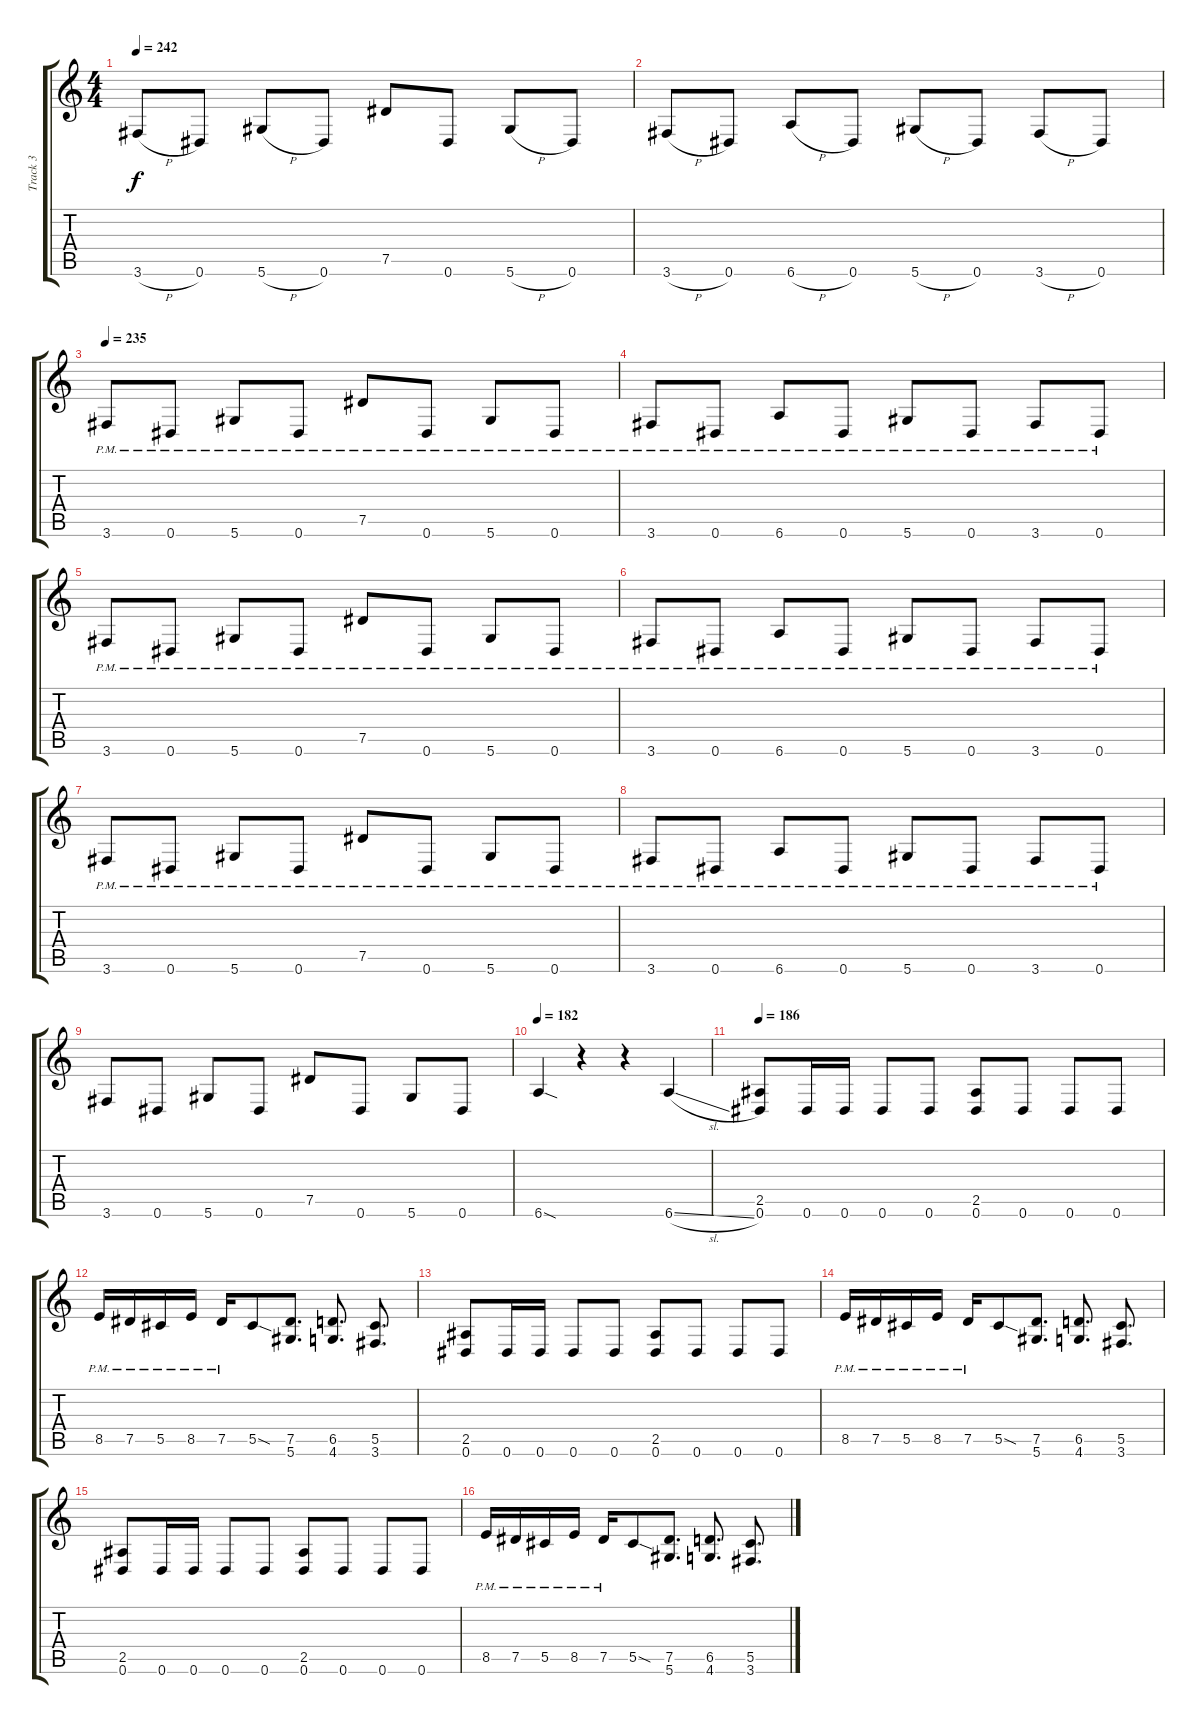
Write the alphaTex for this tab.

\track ("Track 3" "Track 3") {instrument distortionguitar}
\staff {score tabs}
\tuning (Eb4 Bb3 Gb3 Db3 Ab2 Eb2) {hide}
\ts (4 4)
\tempo 242
\clef g2
\ks c
3.6{h}.8{dy f} 0.6.8 5.6{h}.8 0.6.8 7.5.8 0.6.8 5.6{h}.8 0.6.8 |
3.6{h}.8 0.6.8 6.6{h}.8 0.6.8 5.6{h}.8 0.6.8 3.6{h}.8 0.6.8 |
\tempo 235
3.6{pm}.8 0.6{pm}.8 5.6{pm}.8 0.6{pm}.8 7.5{pm}.8 0.6{pm}.8 5.6{pm}.8 0.6{pm}.8 |
3.6{pm}.8 0.6{pm}.8 6.6{pm}.8 0.6{pm}.8 5.6{pm}.8 0.6{pm}.8 3.6{pm}.8 0.6{pm}.8 |
3.6{pm}.8 0.6{pm}.8 5.6{pm}.8 0.6{pm}.8 7.5{pm}.8 0.6{pm}.8 5.6{pm}.8 0.6{pm}.8 |
3.6{pm}.8 0.6{pm}.8 6.6{pm}.8 0.6{pm}.8 5.6{pm}.8 0.6{pm}.8 3.6{pm}.8 0.6{pm}.8 |
3.6{pm}.8 0.6{pm}.8 5.6{pm}.8 0.6{pm}.8 7.5{pm}.8 0.6{pm}.8 5.6{pm}.8 0.6{pm}.8 |
3.6{pm}.8 0.6{pm}.8 6.6{pm}.8 0.6{pm}.8 5.6{pm}.8 0.6{pm}.8 3.6{pm}.8 0.6{pm}.8 |
3.6.8 0.6.8 5.6.8 0.6.8 7.5.8 0.6.8 5.6.8 0.6.8 |
\tempo 182
6.6{sod}.4 r.4 r.4 6.6{sl}.4 |
\tempo 186
(2.5 0.6).8 0.6.16 0.6.16 0.6.8 0.6.8 (2.5 0.6).8 0.6.8 0.6.8 0.6.8 |
8.5{pm}.16 7.5{pm}.16 5.5{pm}.16 8.5{pm}.16 7.5{pm}.16 5.5{sod}.8 (7.5 5.6).8{d} (6.5 4.6).8{d} (5.5 3.6).8{d} |
(2.5 0.6).8 0.6.16 0.6.16 0.6.8 0.6.8 (2.5 0.6).8 0.6.8 0.6.8 0.6.8 |
8.5{pm}.16 7.5{pm}.16 5.5{pm}.16 8.5{pm}.16 7.5{pm}.16 5.5{sod}.8 (7.5 5.6).8{d} (6.5 4.6).8{d} (5.5 3.6).8{d} |
(2.5 0.6).8 0.6.16 0.6.16 0.6.8 0.6.8 (2.5 0.6).8 0.6.8 0.6.8 0.6.8 |
8.5{pm}.16 7.5{pm}.16 5.5{pm}.16 8.5{pm}.16 7.5{pm}.16 5.5{sod}.8 (7.5 5.6).8{d} (6.5 4.6).8{d} (5.5 3.6).8{d}
